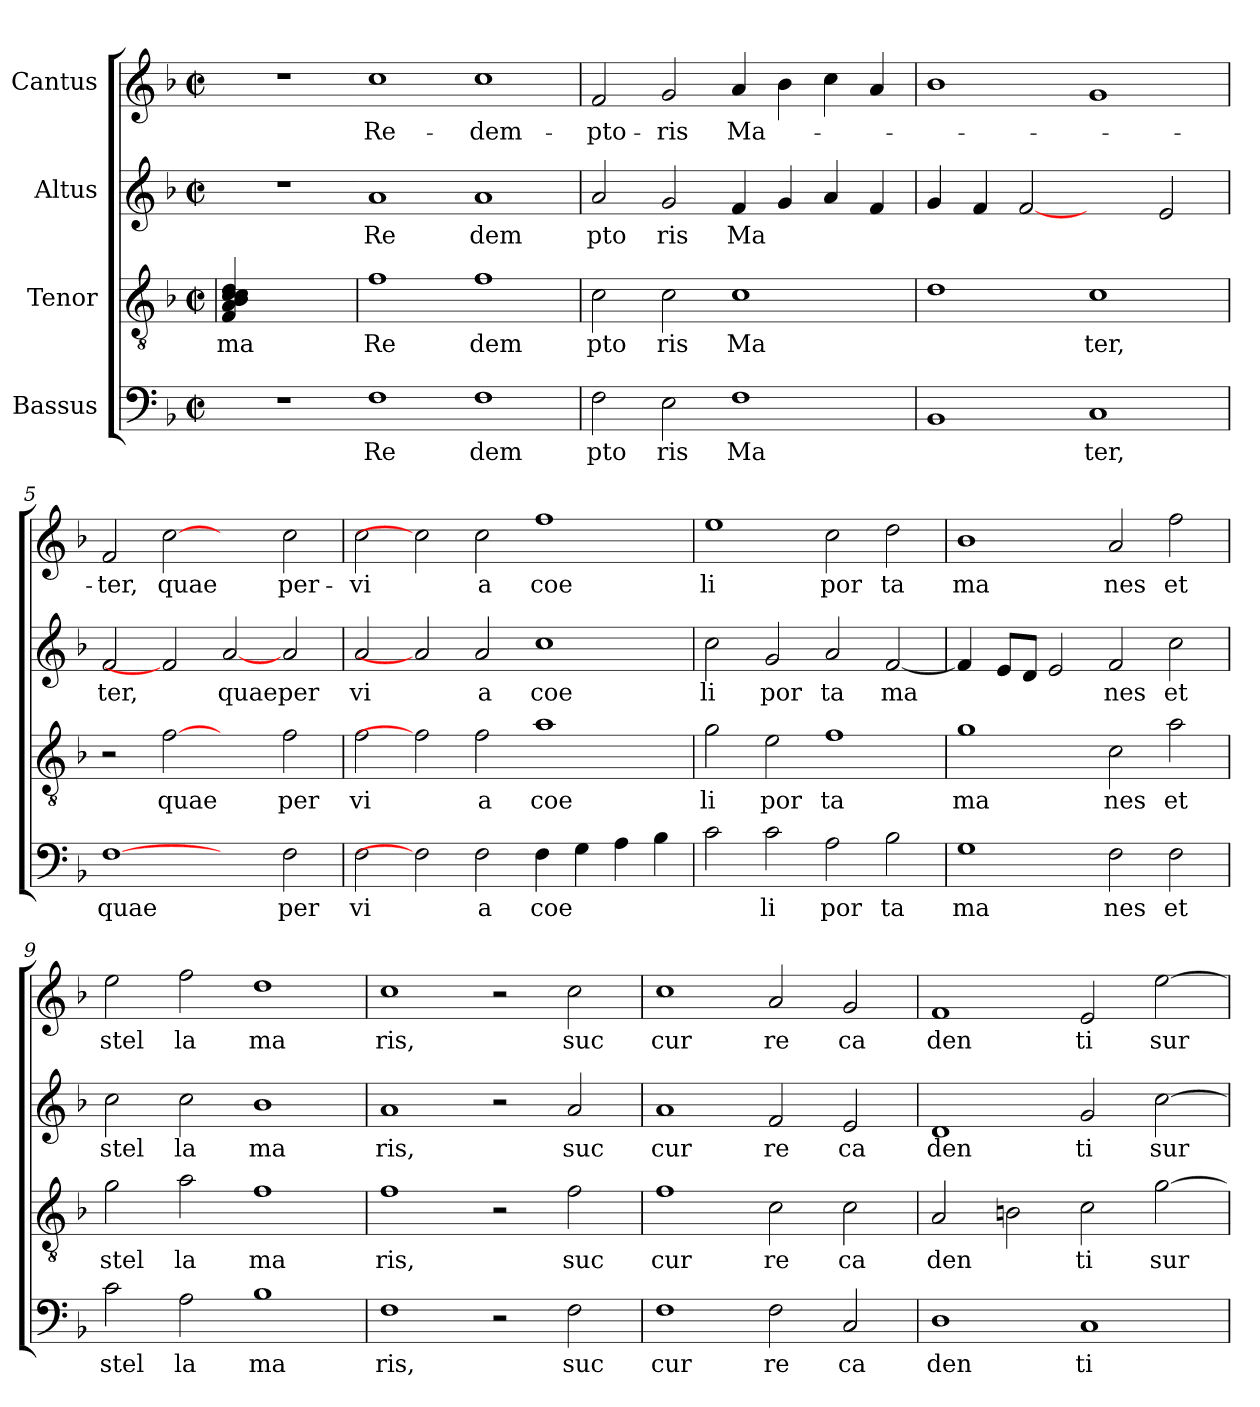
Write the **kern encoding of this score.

**kern	**text	**kern	**text	**kern	**text	**kern	**text
*part4	*part4	*part3	*part3	*part2	*part2	*part1	*part1
*staff4	*staff4	*staff3	*staff3	*staff2	*staff2	*staff1	*staff1
*I"Bassus	*	*I"Tenor	*	*I"Altus	*	*I"Cantus	*
!!LO:PB:g=z
*stria5	*	*stria5	*	*stria5	*	*stria5	*
*clefF4	*	*clefGv2	*	*clefG2	*	*clefG2	*
*k[b-]	*	*k[b-]	*	*k[b-]	*	*k[b-]	*
*F:	*	*F:	*	*F:	*	*F:	*
*M2/2	*	*M2/2	*	*M2/2	*	*M2/2	*
*met(c|)	*	*met(c|)	*	*met(c|)	*	*met(c|)	*
=1	=1!	=1	=1!	=1	=1!	=1!	=1!
!	!	!	!LO:LY:b:cj	!	!	!	!
1r	.	(>4F/ 4A/ 4B-/ 4c/ 4d/ 4c/	ma	1r	.	1r	.
.	.	2.ryy	.	.	.	.	.
=2	=2||	=2	=2||	=2	=2||	=2||	=2||
!	!LO:LY:b:cj	!	!LO:LY:b:cj	!	!LO:LY:b:cj	!	!LO:LY:b:cj
1F	Re	1f	Re	1a	Re	1cc	Re-
!	!LO:LY:b:cj	!	!LO:LY:b:cj	!	!LO:LY:b:cj	!	!LO:LY:b:cj
1F	dem	1f	dem	1a	dem	1cc	-dem-
=3	=3	=3	=3	=3	=3	=3	=3
!	!LO:LY:b:cj	!	!LO:LY:b:cj	!	!LO:LY:b:cj	!	!LO:LY:b:cj
2F\	pto	2c\	pto	2a/	pto	2f/	-pto-
!	!LO:LY:b:cj	!	!LO:LY:b:cj	!	!LO:LY:b:cj	!	!LO:LY:b:cj
2E\	ris	2c\	ris	2g/	ris	2g/	-ris
!	!LO:LY:b:cj	!	!LO:LY:b:cj	!	!LO:LY:b	!	!LO:LY:b
1F	Ma	1c	Ma	4f/	Ma	4a/	Ma-
.	.	.	.	4g/	.	4b-\	.
.	.	.	.	4a/	.	4cc\	.
.	.	.	.	4f/	.	4a/	.
=4	=4	=4	=4	=4	=4	=4	=4
1BB-	.	1d	.	4g/	.	1b-	.
.	.	.	.	4f/	.	.	.
.	.	.	.	[2f	.	.	.
!	!LO:LY:b:cj	!	!LO:LY:b:cj	!	!	!	!
1C	ter,	1c	ter,	2ryy	.	1g	.
.	.	.	.	2e/	.	.	.
=5	=5	=5	=5	=5	=5	=5	=5
!	!LO:LY:b:cj	!	!	!	!LO:LY:b:cj	!	!LO:LY:b:cj
[1F	quae	2r	.	2f/	ter,	2f/	-ter,
!	!	!	!LO:LY:b:cj	!	!	!	!LO:LY:b:cj
.	.	[2f	quae	2f]	.	[2cc	quae
!	!	!	!	!	!LO:LY:b:cj	!	!
2ryy	.	2ryy	.	[2a	quae	2ryy	.
!	!LO:LY:b:cj	!	!LO:LY:b:cj	!	!LO:LY:b:cj	!	!LO:LY:b:cj
2F\	per	2f\	per	2a/	per	2cc\	per-
!!LO:LB:g=z
=6	=6	=6	=6	=6	=6	=6	=6
!	!LO:LY:b:cj	!	!LO:LY:b:cj	!	!LO:LY:b:cj	!	!LO:LY:b:cj
2F\	vi	2f\	vi	2a/	vi	2cc\	-vi
2F]	.	2f]	.	2a]	.	2cc]	.
!	!LO:LY:b:cj	!	!LO:LY:b:cj	!	!LO:LY:b:cj	!	!LO:LY:b:cj
2F\	a	2f\	a	2a/	a	2cc\	a
!	!LO:LY:b	!	!LO:LY:b:cj	!	!LO:LY:b:cj	!	!LO:LY:b:cj
4F\	coe	1a	coe	1cc	coe	1ff	coe
4G\	.	.	.	.	.	.	.
4A\	.	.	.	.	.	.	.
4B-\	.	.	.	.	.	.	.
=7	=7	=7	=7	=7	=7	=7	=7
!	!	!	!LO:LY:b:cj	!	!LO:LY:b:cj	!	!LO:LY:b:cj
2c\	.	2g\	li	2cc\	li	1ee	li
!	!LO:LY:b:cj	!	!LO:LY:b:cj	!	!LO:LY:b:cj	!	!
2c\	li	2e\	por	2g/	por	.	.
!	!LO:LY:b:cj	!	!LO:LY:b:cj	!	!LO:LY:b:cj	!	!LO:LY:b:cj
2A\	por	1f	ta	2a/	ta	2cc\	por
!	!LO:LY:b:cj	!	!	!	!LO:LY:b	!	!LO:LY:b:cj
2B-\	ta	.	.	[<2f/	ma	2dd\	ta
=8	=8	=8	=8	=8	=8	=8	=8
!	!LO:LY:b:cj	!	!LO:LY:b:cj	!	!	!	!LO:LY:b:cj
1G	ma	1g	ma	4f/]	.	1b-	ma
.	.	.	.	8e/L	.	.	.
.	.	.	.	8d/J	.	.	.
.	.	.	.	2e/	.	.	.
!	!LO:LY:b:cj	!	!LO:LY:b:cj	!	!LO:LY:b:cj	!	!LO:LY:b:cj
2F\	nes	2c\	nes	2f/	nes	2a/	nes
!	!LO:LY:b:cj	!	!LO:LY:b:cj	!	!LO:LY:b:cj	!	!LO:LY:b:cj
2F\	et	2a\	et	2cc\	et	2ff\	et
=9	=9	=9	=9	=9	=9	=9	=9
!	!LO:LY:b:cj	!	!LO:LY:b:cj	!	!LO:LY:b:cj	!	!LO:LY:b:cj
2c\	stel	2g\	stel	2cc\	stel	2ee\	stel
!	!LO:LY:b:cj	!	!LO:LY:b:cj	!	!LO:LY:b:cj	!	!LO:LY:b:cj
2A\	la	2a\	la	2cc\	la	2ff\	la
!	!LO:LY:b:cj	!	!LO:LY:b:cj	!	!LO:LY:b:cj	!	!LO:LY:b:cj
1B-	ma	1f	ma	1b-	ma	1dd	ma
=10	=10	=10	=10	=10	=10	=10	=10
!	!LO:LY:b:cj	!	!LO:LY:b:cj	!	!LO:LY:b:cj	!	!LO:LY:b:cj
1F	ris,	1f	ris,	1a	ris,	1cc	ris,
2r	.	2r	.	2r	.	2r	.
!	!LO:LY:b:cj	!	!LO:LY:b:cj	!	!LO:LY:b:cj	!	!LO:LY:b:cj
2F\	suc	2f\	suc	2a/	suc	2cc\	suc
=11	=11	=11	=11	=11	=11	=11	=11
!	!LO:LY:b:cj	!	!LO:LY:b:cj	!	!LO:LY:b:cj	!	!LO:LY:b:cj
1F	cur	1f	cur	1a	cur	1cc	cur
!	!LO:LY:b:cj	!	!LO:LY:b:cj	!	!LO:LY:b:cj	!	!LO:LY:b:cj
2F\	re	2c\	re	2f/	re	2a/	re
!	!LO:LY:b:cj	!	!LO:LY:b:cj	!	!LO:LY:b:cj	!	!LO:LY:b:cj
2C/	ca	2c\	ca	2e/	ca	2g/	ca
=12	=12	=12	=12	=12	=12	=12	=12
!	!LO:LY:b:cj	!	!LO:LY:b	!	!LO:LY:b:cj	!	!LO:LY:b:cj
1D	den	2A/	den	1d	den	1f	den
.	.	2Bn\	.	.	.	.	.
!	!LO:LY:b:cj	!	!LO:LY:b:cj	!	!LO:LY:b:cj	!	!LO:LY:b:cj
1C	ti	2c\	ti	2g/	ti	2e/	ti
!	!	!	!LO:LY:b	!	!LO:LY:b	!	!LO:LY:b
.	.	[>2g\	sur	[<2cc\	sur	[>2ee\	sur
=	=	=	=	=	=	=	=
*-	*-	*-	*-	*-	*-	*-	*-
